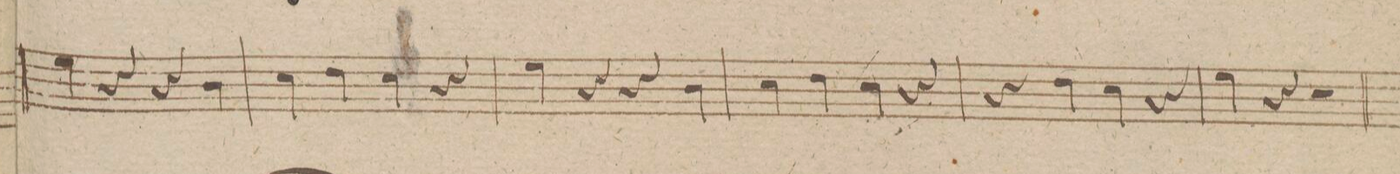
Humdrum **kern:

**kern
*I"Corno 1mo in G
*clefG2
*k[f#]
*met(c)
*M4/4
4b
4r
4r
4f#
=40
4g
4a
4g
4r
=41
4b
4r
4r
4f#
=42
4g
4a
4g
4r
=43
4r
4a
4g
4r
=44
4b
4r
2r
=45
*-
